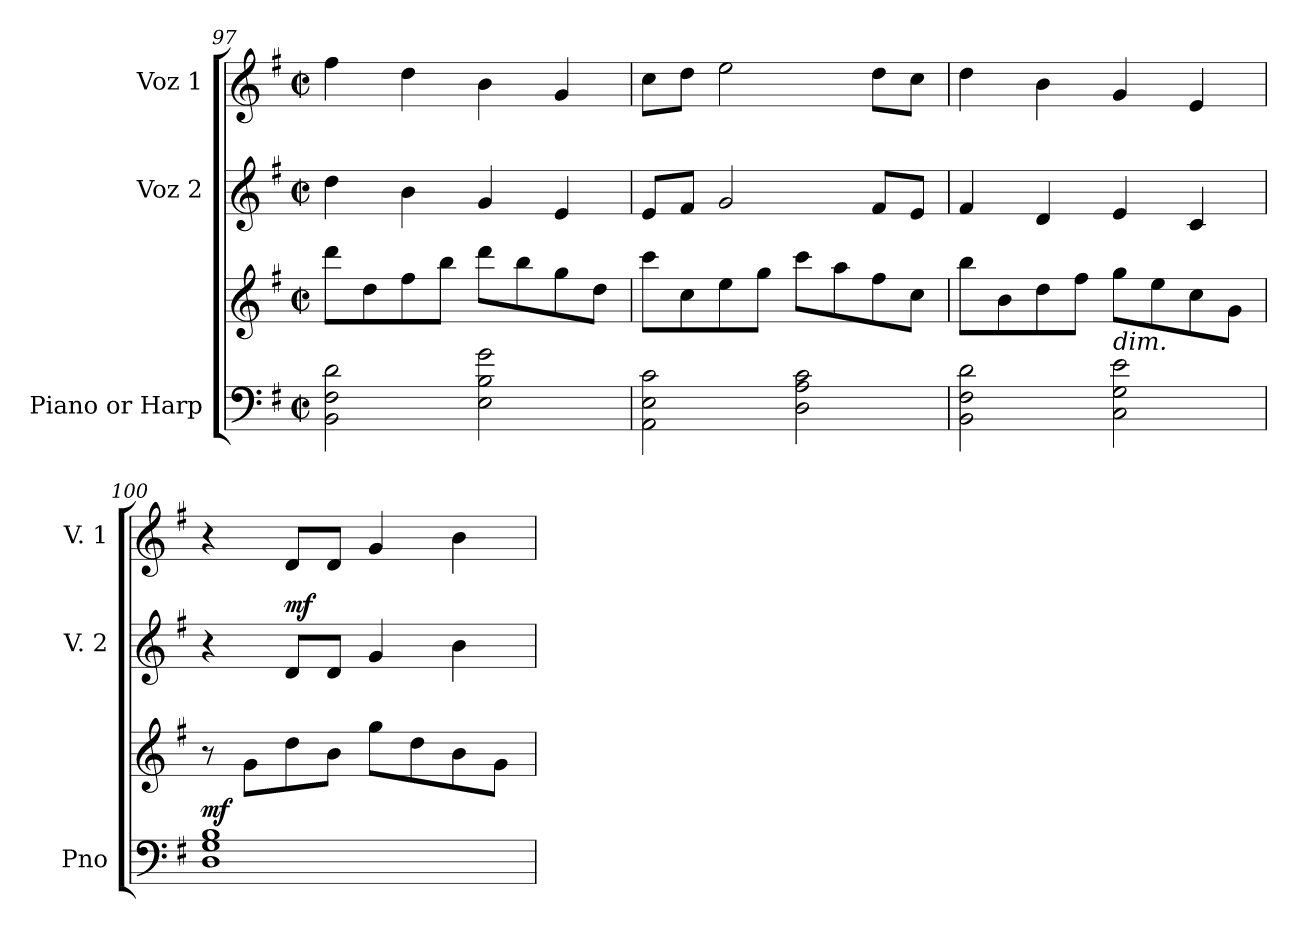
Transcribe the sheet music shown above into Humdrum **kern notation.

**kern	**kern	**dynam	**kern	**dynam	**kern
*part3	*part3	*part3	*part2	*part2	*part1
*staff4	*staff3	*staff3/4	*staff2	*staff2	*staff1
*I"Piano or Harp	*	*	*I"Voz 2	*	*I"Voz 1
*I'Pno	*	*	*I'V. 2	*	*I'V. 1
*clefF4	*clefG2	*	*clefG2	*	*clefG2
*k[f#]	*k[f#]	*	*k[f#]	*	*k[f#]
*G:	*G:	*	*G:	*	*G:
*M2/2	*M2/2	*	*M2/2	*	*M2/2
*met(c|)	*met(c|)	*	*met(c|)	*	*met(c|)
=97	=97	=97	=97	=97	=97
2BB\ 2F#\ 2d\	8ddd\L	.	4dd\	.	4ff#\
.	8dd\	.	.	.	.
.	8ff#\	.	4b\	.	4dd\
.	8bb\J	.	.	.	.
2E\ 2B\ 2g\	8ddd\L	.	4g/	.	4b\
.	8bb\	.	.	.	.
.	8gg\	.	4e/	.	4g/
.	8dd\J	.	.	.	.
=98	=98	=98	=98	=98	=98
2AA\ 2E\ 2c\	8ccc\L	.	8e/L	.	8cc\L
.	8cc\	.	8f#/J	.	8dd\J
.	8ee\	.	2g/	.	2ee\
.	8gg\J	.	.	.	.
2D\ 2A\ 2c\	8ccc\L	.	.	.	.
.	8aa\	.	.	.	.
.	8ff#\	.	8f#/L	.	8dd\L
.	8cc\J	.	8e/J	.	8cc\J
=99	=99	=99	=99	=99	=99
2BB\ 2F#\ 2d\	8bb\L	.	4f#/	.	4dd\
.	8b\	.	.	.	.
.	8dd\	.	4d/	.	4b\
.	8ff#\J	.	.	.	.
!	!LO:TX:b:i:t=dim.	!	!	!	!
2C\ 2G\ 2e\	8gg\L	.	4e/	.	4g/
.	8ee\	.	.	.	.
.	8cc\	.	4c/	.	4e/
.	8g\J	.	.	.	.
=100	=100	=100	=100	=100	=100
*	*	*	*^	*	*
!	!	!LO:DY:a=2	!	!	!	!
1D 1G 1B	8r	mf	4r	4ryy	.	4r
.	8g\L	.	.	.	.	.
!	!	!	!	!	!LO:DY:a	!
.	8dd\	.	8d/L	2.ryy	mf	8d/L
.	8b\J	.	8d/J	.	.	8d/J
.	8gg\L	.	4g/	.	.	4g/
.	8dd\	.	.	.	.	.
.	8b\	.	4b\	.	.	4b\
.	8g\J	.	.	.	.	.
*	*	*	*v	*v	*	*
=	=	=	=	=	=
*-	*-	*-	*-	*-	*-
